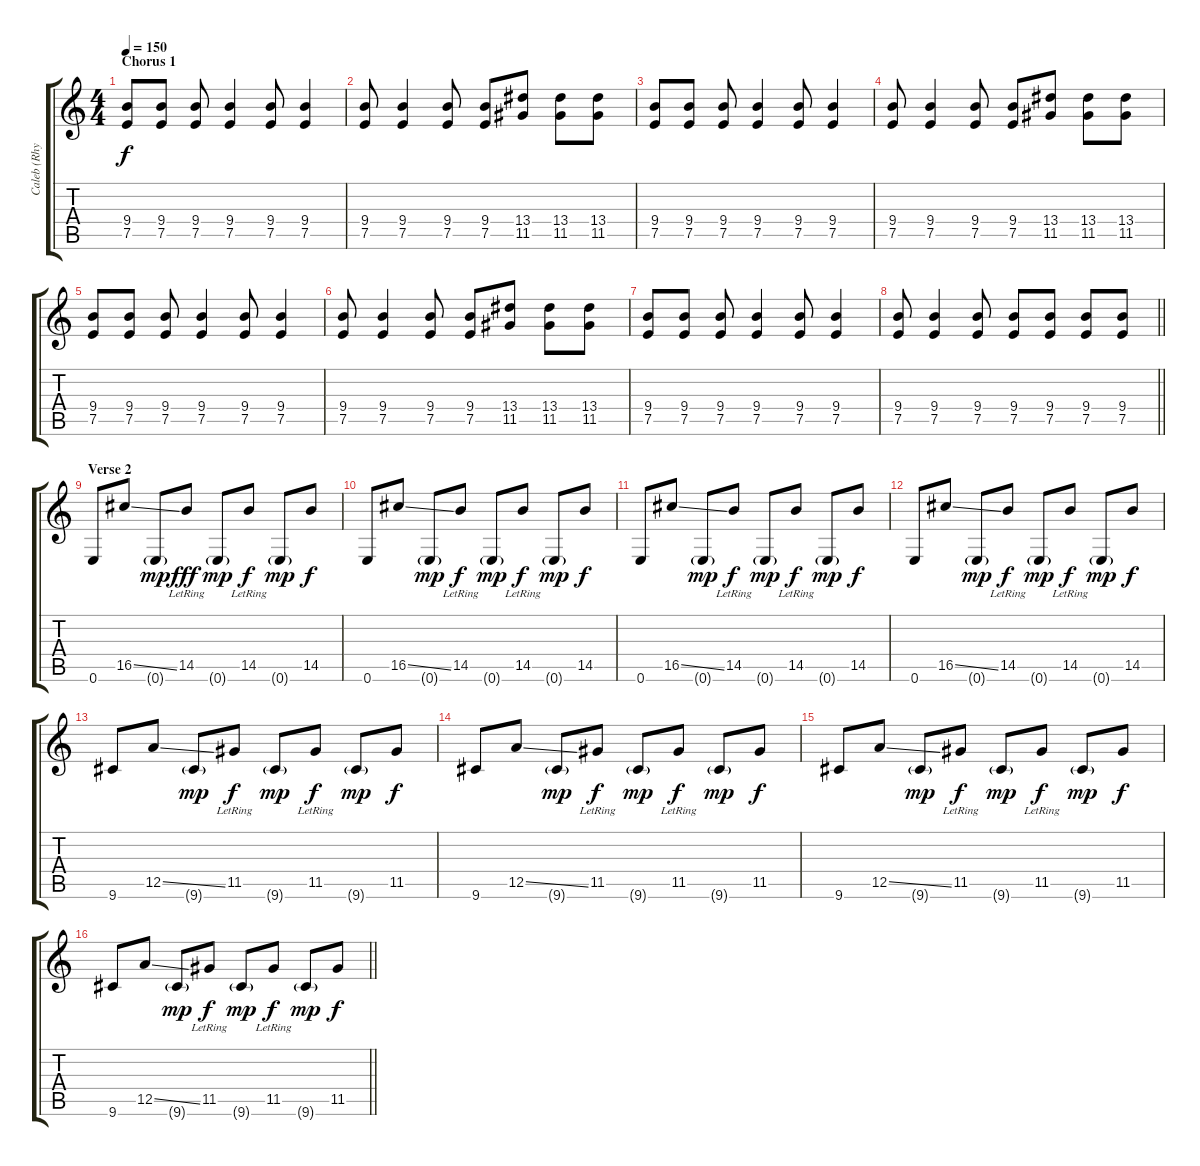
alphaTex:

\track ("Caleb (Rhythm)" "Caleb (Rhy") {instrument overdrivenguitar}
\staff {score tabs}
\tuning (E4 B3 G3 D3 A2 E2) {hide}
\ts (4 4)
\section ("" "Chorus 1")
\tempo 150
\clef g2
\ks c
(9.4 7.5).8{dy f volume 11} (9.4 7.5).8 (9.4 7.5).8 (9.4 7.5).4 (9.4 7.5).8 (9.4 7.5).4 |
(9.4 7.5).8 (9.4 7.5).4 (9.4 7.5).8 (9.4 7.5).8 (13.4 11.5).8 (13.4 11.5).8 (13.4 11.5).8 |
(9.4 7.5).8 (9.4 7.5).8 (9.4 7.5).8 (9.4 7.5).4 (9.4 7.5).8 (9.4 7.5).4 |
(9.4 7.5).8 (9.4 7.5).4 (9.4 7.5).8 (9.4 7.5).8 (13.4 11.5).8 (13.4 11.5).8 (13.4 11.5).8 |
(9.4 7.5).8 (9.4 7.5).8 (9.4 7.5).8 (9.4 7.5).4 (9.4 7.5).8 (9.4 7.5).4 |
(9.4 7.5).8 (9.4 7.5).4 (9.4 7.5).8 (9.4 7.5).8 (13.4 11.5).8 (13.4 11.5).8 (13.4 11.5).8 |
(9.4 7.5).8 (9.4 7.5).8 (9.4 7.5).8 (9.4 7.5).4 (9.4 7.5).8 (9.4 7.5).4 |
\barLineRight lightlight
(9.4 7.5).8 (9.4 7.5).4 (9.4 7.5).8 (9.4 7.5).8 (9.4 7.5).8 (9.4 7.5).8 (9.4 7.5).8 |
\section ("" "Verse 2")
0.6.8{volume 16} 16.5{ss}.8 0.6{g}.8{dy mp} 14.5{lr}.8{dy fff} 0.6{g}.8{dy mp} 14.5{lr}.8{dy f} 0.6{g}.8{dy mp} 14.5.8{dy f} |
0.6.8 16.5{ss}.8 0.6{g}.8{dy mp} 14.5{lr}.8{dy f} 0.6{g}.8{dy mp} 14.5{lr}.8{dy f} 0.6{g}.8{dy mp} 14.5.8{dy f} |
0.6.8 16.5{ss}.8 0.6{g}.8{dy mp} 14.5{lr}.8{dy f} 0.6{g}.8{dy mp} 14.5{lr}.8{dy f} 0.6{g}.8{dy mp} 14.5.8{dy f} |
0.6.8 16.5{ss}.8 0.6{g}.8{dy mp} 14.5{lr}.8{dy f} 0.6{g}.8{dy mp} 14.5{lr}.8{dy f} 0.6{g}.8{dy mp} 14.5.8{dy f} |
9.6.8 12.5{ss}.8 9.6{g}.8{dy mp} 11.5{lr}.8{dy f} 9.6{g}.8{dy mp} 11.5{lr}.8{dy f} 9.6{g}.8{dy mp} 11.5.8{dy f} |
9.6.8 12.5{ss}.8 9.6{g}.8{dy mp} 11.5{lr}.8{dy f} 9.6{g}.8{dy mp} 11.5{lr}.8{dy f} 9.6{g}.8{dy mp} 11.5.8{dy f} |
9.6.8 12.5{ss}.8 9.6{g}.8{dy mp} 11.5{lr}.8{dy f} 9.6{g}.8{dy mp} 11.5{lr}.8{dy f} 9.6{g}.8{dy mp} 11.5.8{dy f} |
\barLineRight lightlight
9.6.8 12.5{ss}.8 9.6{g}.8{dy mp} 11.5{lr}.8{dy f} 9.6{g}.8{dy mp} 11.5{lr}.8{dy f} 9.6{g}.8{dy mp} 11.5.8{dy f}
